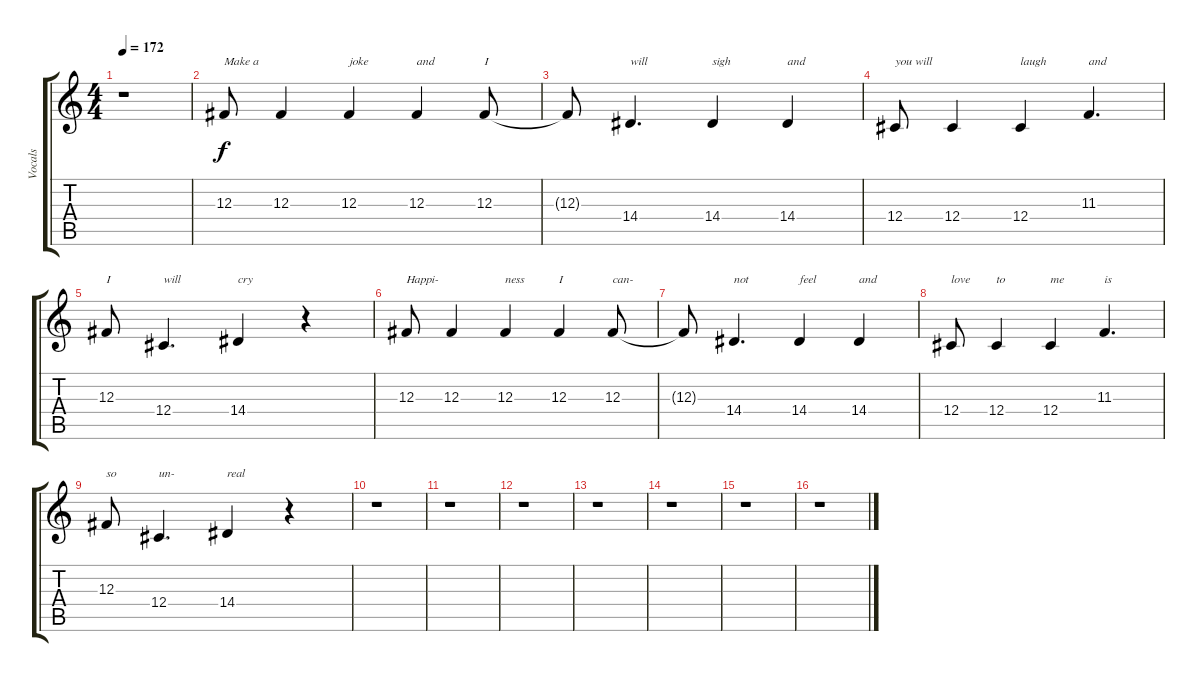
\track ("Vocals" "Vocals") {instrument tenorsax}
\staff {score tabs}
\tuning (Eb4 Bb3 Gb3 Db3 Ab2 Eb2) {hide}
\ts (4 4)
\tempo 172
\clef g2
\ks c
r.1{dy f} |
12.3.8{txt "Make a"} 12.3.4 12.3.4{txt "joke"} 12.3.4{txt "and"} 12.3.8{txt "I"} |
12.3{t}.8 14.4.4{d txt "will"} 14.4.4{txt "sigh"} 14.4.4{txt "and"} |
12.4.8{txt "you will"} 12.4.4 12.4.4{txt "laugh"} 11.3.4{d txt "and"} |
12.3.8{txt "I"} 12.4.4{d txt "will"} 14.4.4{txt "cry"} r.4 |
12.3.8{txt "Happi-"} 12.3.4 12.3.4{txt "ness"} 12.3.4{txt "I"} 12.3.8{txt "can-"} |
12.3{t}.8 14.4.4{d txt "not"} 14.4.4{txt "feel"} 14.4.4{txt "and"} |
12.4.8{txt "love"} 12.4.4{txt "to"} 12.4.4{txt "me"} 11.3.4{d txt "is"} |
12.3.8{txt "so"} 12.4.4{d txt "un-"} 14.4.4{txt "real"} r.4 |
r.1 |
r.1 |
r.1 |
r.1 |
r.1 |
r.1 |
r.1
